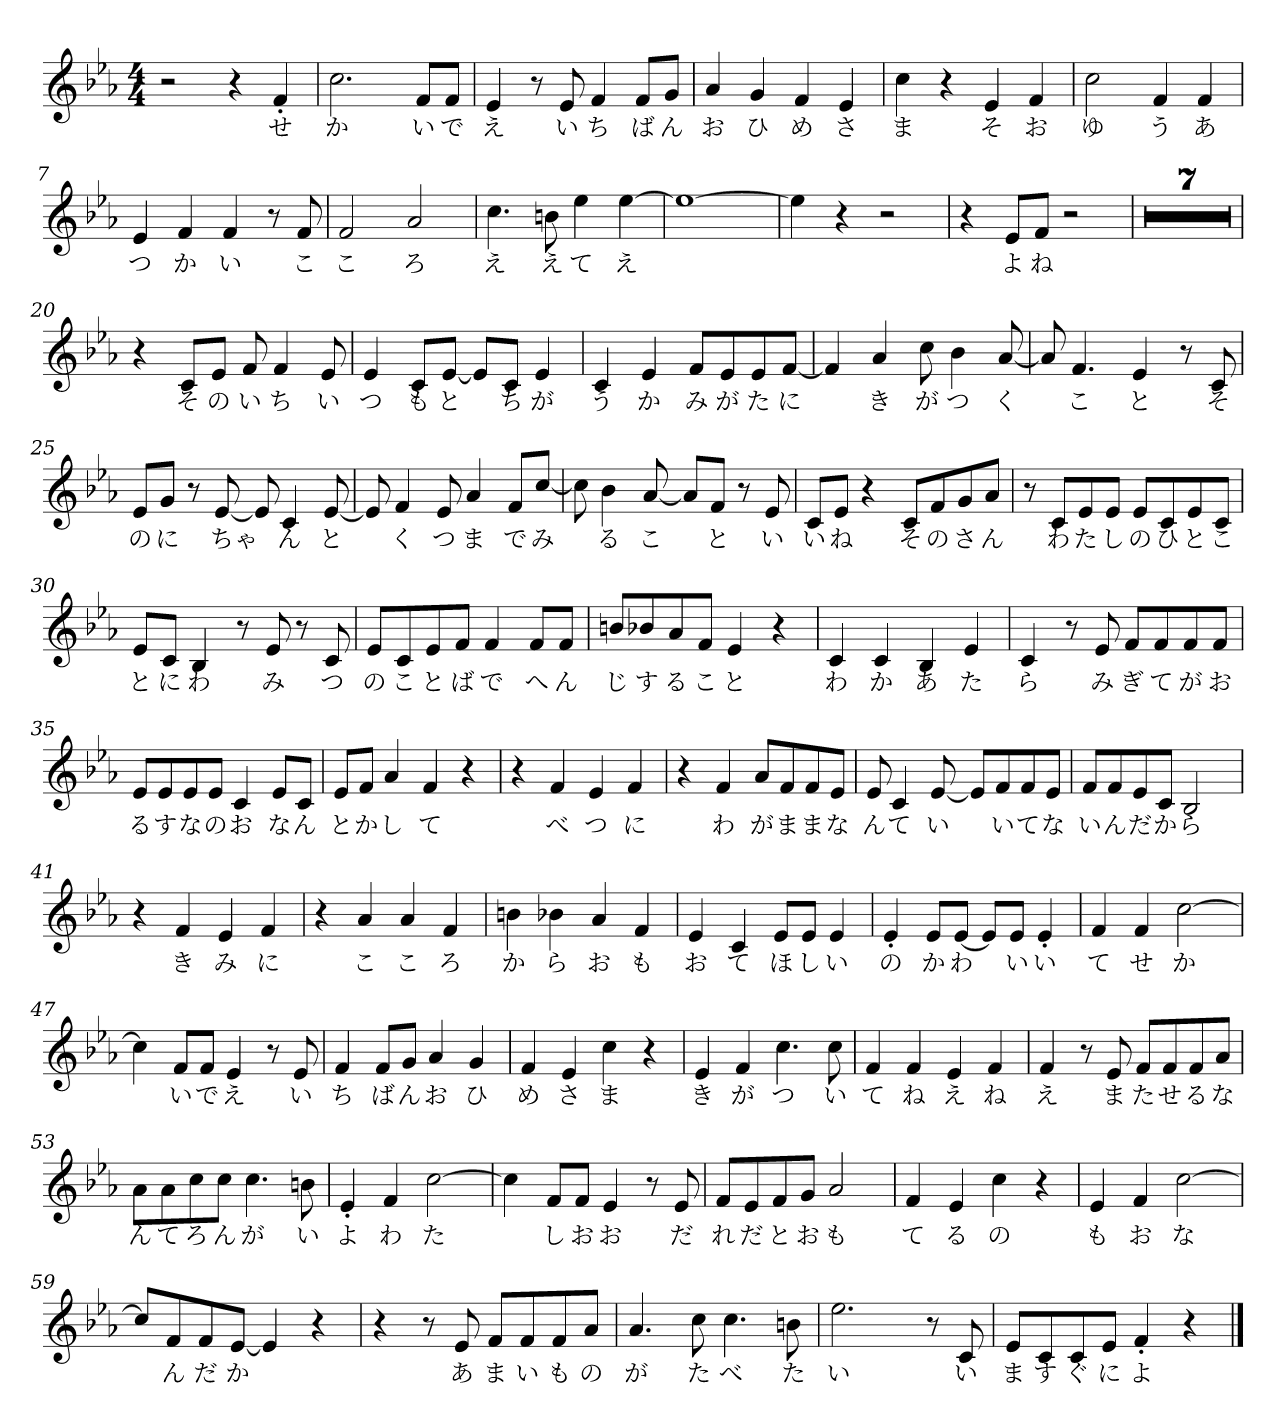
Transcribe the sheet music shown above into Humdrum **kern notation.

**kern	**text
*part1	*part1
*staff1	*staff1
*clefG2	*
*k[b-e-a-]	*
*M4/4	*
*MM165	*
=1	=1
2r	.
4r	.
4f'	せ
=2	=2
2.cc	か
8fL	い
8fJ	で
=3	=3
4e-	え
8r	.
8e-	い
4f	ち
8fL	ば
8gJ	ん
=4	=4
4a-	お
4g	ひ
4f	め
4e-	さ
=5	=5
4cc	ま
4r	.
4e-	そ
4f	お
=6	=6
2cc	ゆ
4f	う
4f	あ
=7	=7
4e-	つ
4f	か
4f	い
8r	.
8f	こ
=8	=8
2f	こ
2a-	ろ
=9	=9
4.cc	え
8bn	え
4ee-	て
[4ee-	え
=10	=10
1ee-_	.
=11	=11
4ee-]	.
4r	.
2r	.
=12	=12
4r	.
8e-L	よ
8fJ	ね
2r	.
=13	=13
1r	.
=14	=14
1r	.
=15	=15
1r	.
=16	=16
1r	.
=17	=17
1r	.
=18	=18
1r	.
=19	=19
1r	.
=20	=20
4r	.
8cL	そ
8e-J	の
8f	い
4f	ち
8e-	い
=21	=21
4e-	つ
8cL	も
[8e-J	と
8e-L]	.
8cJ	ち
4e-	が
=22	=22
4c	う
4e-	か
8fL	み
8e-	が
8e-	た
[8fJ	に
=23	=23
4f]	.
4a-	き
8cc	が
4b-	つ
[8a-	く
=24	=24
8a-]	.
4.f	こ
4e-	と
8r	.
8c	そ
=25	=25
8e-L	の
8gJ	に
8r	.
[8e-	ちゃ
8e-]	.
4c	ん
[8e-	と
=26	=26
8e-]	.
4f	く
8e-	つ
4a-	ま
8fL	で
[8ccJ	み
=27	=27
8cc]	.
4b-	る
[8a-	こ
8a-L]	.
8fJ	と
8r	.
8e-	い
=28	=28
8cL	い
8e-J	ね
4r	.
8cL	そ
8f	の
8g	さ
8a-J	ん
=29	=29
8r	.
8cL	わ
8e-	た
8e-J	し
8e-L	の
8c	ひ
8e-	と
8cJ	こ
=30	=30
8e-L	と
8cJ	に
4B-	わ
8r	.
8e-	み
8r	.
8c	つ
=31	=31
8e-L	の
8c	こ
8e-	と
8fJ	ば
4f	で
8fL	へ
8fJ	ん
=32	=32
8bnL	じ
8b-X	す
8a-	る
8fJ	こ
4e-	と
4r	.
=33	=33
4c	わ
4c	か
4B-	あ
4e-	た
=34	=34
4c	ら
8r	.
8e-	み
8fL	ぎ
8f	て
8f	が
8fJ	お
=35	=35
8e-L	る
8e-	す
8e-	な
8e-J	の
4c	お
8e-L	な
8cJ	ん
=36	=36
8e-L	と
8fJ	か
4a-	し
4f	て
4r	.
=37	=37
4r	.
4f	べ
4e-	つ
4f	に
=38	=38
4r	.
4f	わ
8a-L	が
8f	ま
8f	ま
8e-J	な
=39	=39
8e-	ん
4c	て
[8e-	い
8e-L]	.
8f	い
8f	て
8e-J	な
=40	=40
8fL	い
8f	ん
8e-	だ
8cJ	か
2B-	ら
=41	=41
4r	.
4f	き
4e-	み
4f	に
=42	=42
4r	.
4a-	こ
4a-	こ
4f	ろ
=43	=43
4bn	か
4b-X	ら
4a-	お
4f	も
=44	=44
4e-	お
4c	て
8e-L	ほ
8e-J	し
4e-	い
=45	=45
4e-'	の
8e-L	か
[8e-J	わ
8e-L]	.
8e-J	い
4e-'	い
=46	=46
4f	て
4f	せ
[2cc	か
=47	=47
4cc]	.
8fL	い
8fJ	で
4e-	え
8r	.
8e-	い
=48	=48
4f	ち
8fL	ば
8gJ	ん
4a-	お
4g	ひ
=49	=49
4f	め
4e-	さ
4cc	ま
4r	.
=50	=50
4e-	き
4f	が
4.cc	つ
8cc	い
=51	=51
4f	て
4f	ね
4e-	え
4f	ね
=52	=52
4f	え
8r	.
8e-	ま
8fL	た
8f	せ
8f	る
8a-J	な
=53	=53
8a-L	ん
8a-	て
8cc	ろ
8ccJ	ん
4.cc	が
8bn	い
=54	=54
4e-'	よ
4f	わ
[2cc	た
=55	=55
4cc]	.
8fL	し
8fJ	お
4e-	お
8r	.
8e-	だ
=56	=56
8fL	れ
8e-	だ
8f	と
8gJ	お
2a-	も
=57	=57
4f	て
4e-	る
4cc	の
4r	.
=58	=58
4e-	も
4f	お
[2cc	な
=59	=59
8ccL]	.
8f	ん
8f	だ
[8e-J	か
4e-]	.
4r	.
=60	=60
4r	.
8r	.
8e-	あ
8fL	ま
8f	い
8f	も
8a-J	の
=61	=61
4.a-	が
8cc	た
4.cc	べ
8bn	た
=62	=62
2.ee-	い
8r	.
8c	い
=63	=63
8e-L	ま
8c	す
8c	ぐ
8e-J	に
4f'	よ
4r	.
==	==
*-	*-
